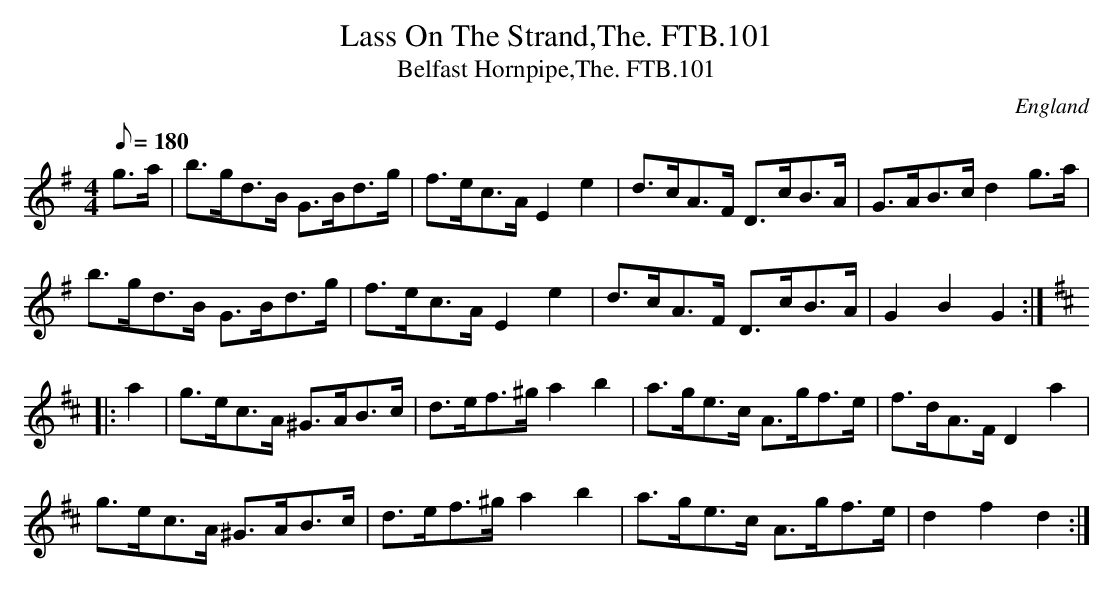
X:1
T:Lass On The Strand,The. FTB.101
T:Belfast Hornpipe,The. FTB.101
M:4/4
L:1/8
Q:180
O:England
K:G
g>a|b>gd>B G>Bd>g|f>ec>AE2e2|d>cA>F D>cB>A|G>AB>cd2g>a|
b>gd>B G>Bd>g|f>ec>AE2e2|d>cA>F D>cB>A|G2B2G2:|
K:D
|:a2|g>ec>A ^G>AB>c|d>ef>^ga2b2|a>ge>c A>gf>e|f>dA>FD2a2|
g>ec>A ^G>AB>c|d>ef>^ga2b2|a>ge>c A>gf>e|d2f2d2:|
